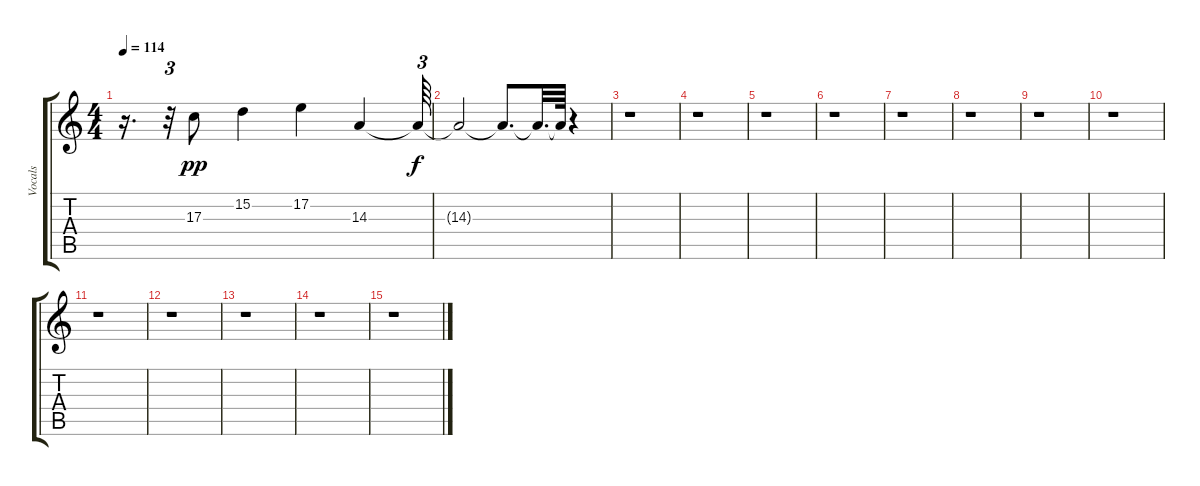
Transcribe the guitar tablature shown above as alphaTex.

\track ("Vocals" "Vocals") {instrument flute}
\staff {score tabs}
\tuning (E4 B3 G3 D3 A2 E2) {hide}
\ts (4 4)
\tempo 114
\clef g2
\ks c
r.16{d dy pp} r.32{tu (3 2)} 17.3.8 15.2.4 17.2.4 14.3.4 14.3{t}.64{tu (3 2) dy f} |
14.3{t}.2 14.3{t}.8{d} 14.3{t}.32{d} 14.3{t}.64 r.4 |
r.1 |
r.1 |
r.1 |
r.1 |
r.1 |
r.1 |
r.1 |
r.1 |
r.1 |
r.1 |
r.1 |
r.1 |
r.1
